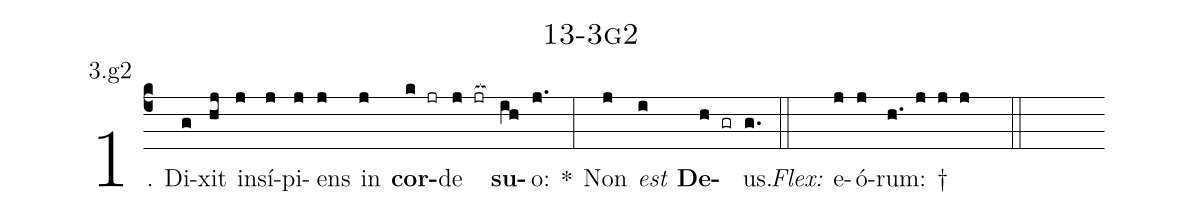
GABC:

name: 13-3g2;
annotation: 3.g2;
%%
(c4)1. Di(g)xit(hj) in(j)sí(j)pi(j)ens(j) in(j) <b>cor</b>(k jr)de(j jr[ocb:1{]) <b>su</b>(ih[ocb:0}])o:(j.) *(:) Non(j) <i>est</i>(i) <b>De</b>(h gr)us.(g.) (::)
<i>Flex:</i>()  e(j)ó(j)rum: †(h. j j j  ::)
